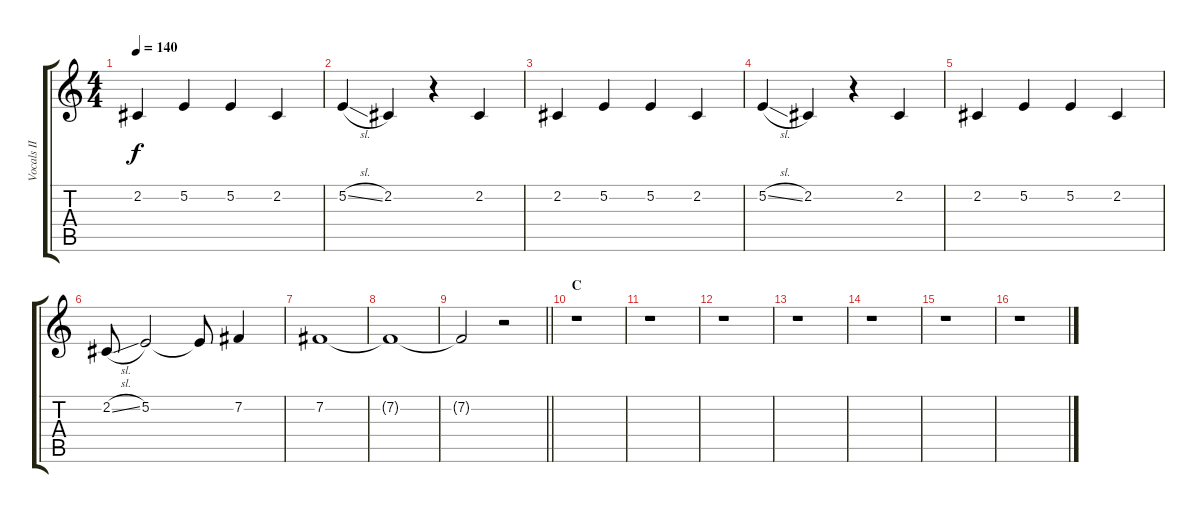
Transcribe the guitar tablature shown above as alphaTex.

\track ("Vocals II" "Vocals II") {instrument voiceoohs}
\staff {score tabs}
\tuning (E4 B3 G3 D3 A2 E2) {hide}
\ts (4 4)
\tempo 140
\clef g2
\ks c
2.2.4{dy f} 5.2.4 5.2.4 2.2.4 |
5.2{sl}.4 2.2.4 r.4 2.2.4 |
2.2.4 5.2.4 5.2.4 2.2.4 |
5.2{sl}.4 2.2.4 r.4 2.2.4 |
2.2.4 5.2.4 5.2.4 2.2.4 |
2.2{sl}.8 5.2.2 5.2{t}.8 7.2.4 |
7.2.1 |
7.2{t}.1 |
\barLineRight lightlight
7.2{t}.2 r.2 |
\section ("" "C")
r.1 |
r.1 |
r.1 |
r.1 |
r.1 |
r.1 |
r.1
